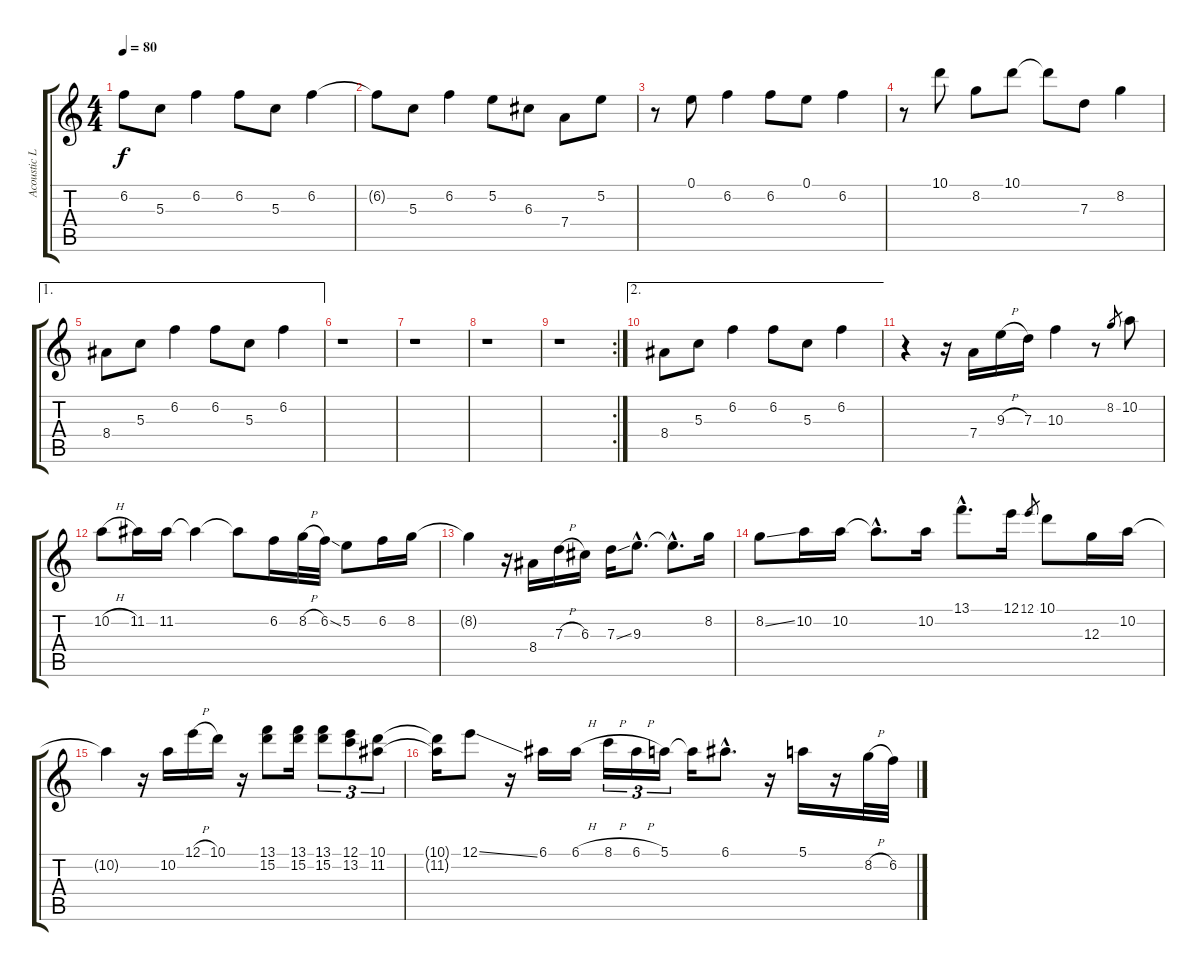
\track ("Acoustic Lead Guitar" "Acoustic L") {instrument acousticguitarsteel}
\staff {score tabs}
\tuning (E4 B3 G3 D3 A2 E2) {hide}
\ts (4 4)
\tempo 80
\clef g2
\ks c
6.2{t}.8{dy f} 5.3.8 6.2.4 6.2.8 5.3.8 6.2.4 |
6.2{t}.8 5.3.8 6.2.4 5.2.8 6.3.8 7.4.8 5.2.8 |
r.8 0.1.8 6.2.4 6.2.8 0.1.8 6.2.4 |
r.8 10.1.8 8.2.8 10.1.8 10.1{t}.8 7.3.8 8.2.4 |
\ae 1
8.4.8 5.3.8 6.2.4 6.2.8 5.3.8 6.2.4 |
r.1 |
r.1 |
r.1 |
\rc 2
r.1 |
\ae 2
8.4.8 5.3.8 6.2.4 6.2.8 5.3.8 6.2.4 |
r.4 r.16 7.4.16 9.3{h}.16 7.3.16 10.3.4 r.8 8.2.8{gr} 10.2.8 |
10.2{h}.8 11.2.16 11.2.16 11.2{t}.4 11.2{t}.8 6.2.16 8.2{h}.32 6.2{ss}.32 5.2.8 6.2.16 8.2.16 |
8.2{t}.4 r.16 8.4.16 7.3{h}.16 6.3.16 7.3{ss}.16 9.3{hac}.8{d} 9.3{hac t}.8{d} 8.2.16 |
8.2{ss}.8 10.2.16 10.2.16 10.2{hac t}.8{d} 10.2.16 13.1{hac}.8{d} 12.1.16 12.1.8{gr} 10.1.8 12.3.16 10.2.16 |
10.2{t}.4 r.16 10.2.16 12.1{h}.16 10.1.16 r.16 (13.1 15.2).8 (13.1 15.2).16 (13.1 15.2).8{tu (3 2)} (12.1 13.2).8{tu (3 2)} (10.1 11.2).8{tu (3 2)} |
(10.1{t} 11.2{t}).16 12.1{ss}.8 r.16 6.1.16 6.1{h}.16 8.1{h}.16{tu (3 2)} 6.1{h}.16{tu (3 2)} 5.1.16{tu (3 2)} 5.1{t}.16 6.1{hac}.8{d} r.16 5.1.16 r.16 8.2{h}.32 6.2.32
